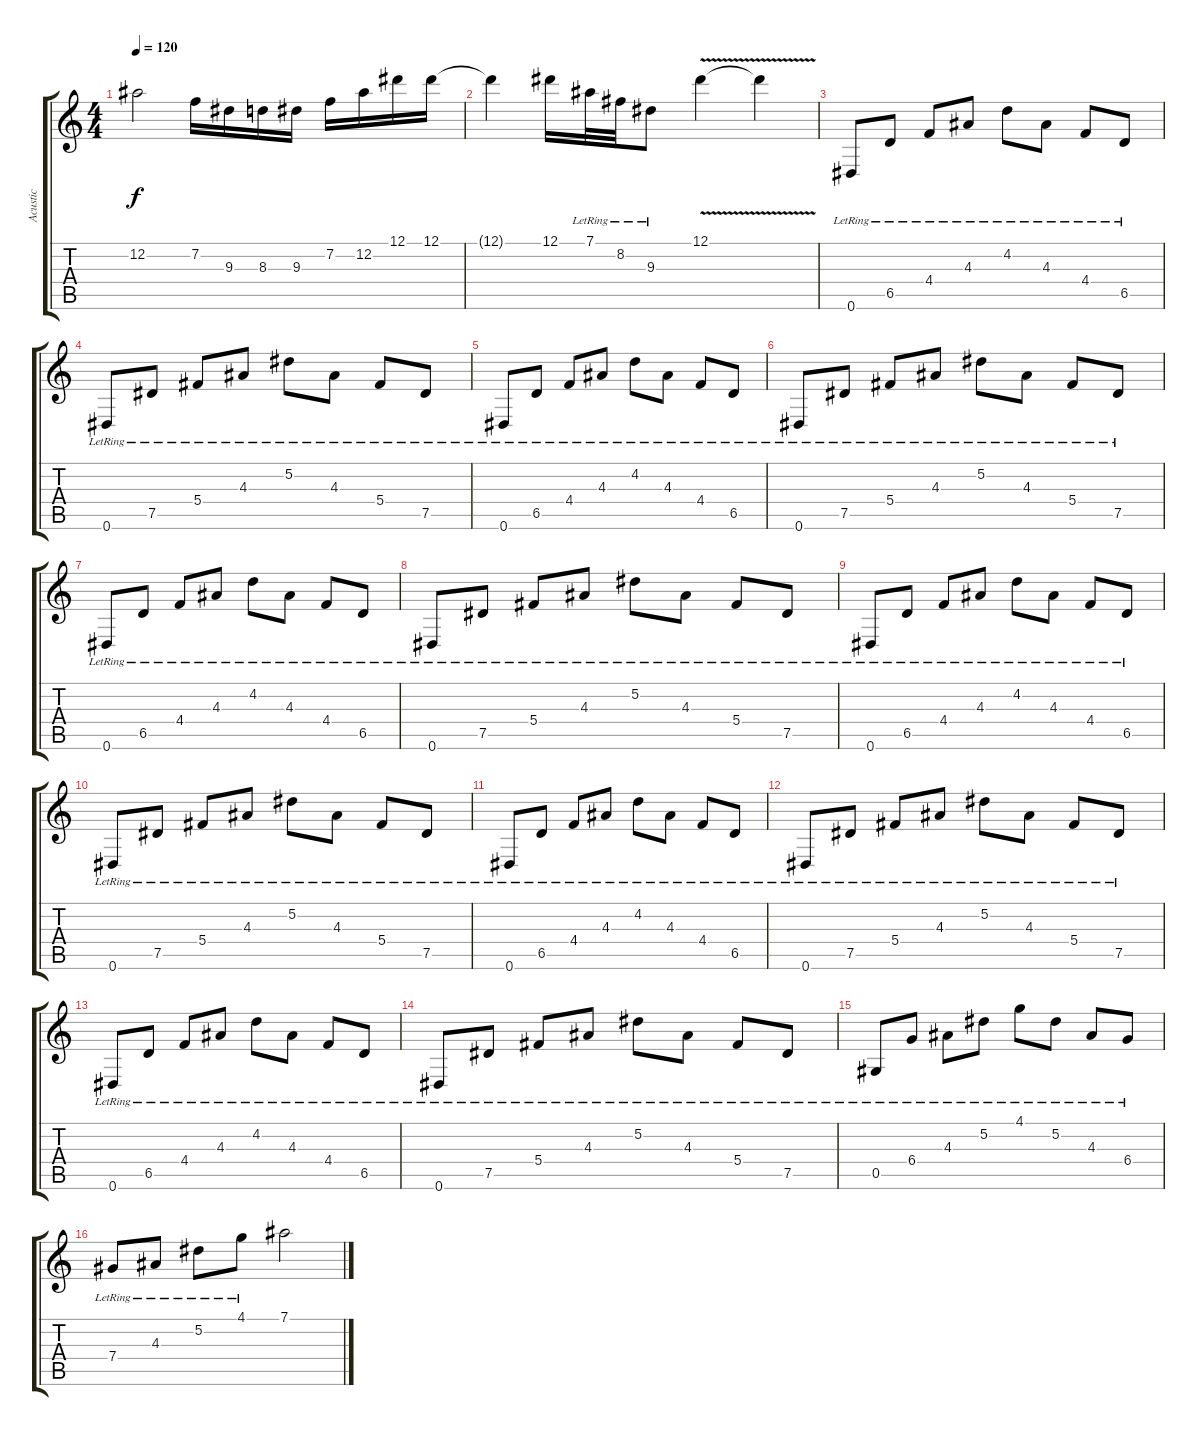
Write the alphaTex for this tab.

\track ("Acustic" "Acustic") {instrument acousticguitarsteel}
\staff {score tabs}
\tuning (Eb4 Bb3 Gb3 Db3 Ab2 Eb2) {hide}
\ts (4 4)
\tempo 120
\clef g2
\ks c
12.2.2{dy f} 7.2.16 9.3.16 8.3.16 9.3.16 7.2.16 12.2.16 12.1.16 12.1.16 |
12.1{t}.4 12.1.16 7.1{lr}.32 8.2{lr}.32 9.3{lr}.8 12.1{v}.4 12.1{t}.4 |
0.6{lr}.8 6.5{lr}.8 4.4{lr}.8 4.3{lr}.8 4.2{lr}.8 4.3{lr}.8 4.4{lr}.8 6.5{lr}.8 |
0.6{lr}.8 7.5{lr}.8 5.4{lr}.8 4.3{lr}.8 5.2{lr}.8 4.3{lr}.8 5.4{lr}.8 7.5{lr}.8 |
0.6{lr}.8 6.5{lr}.8 4.4{lr}.8 4.3{lr}.8 4.2{lr}.8 4.3{lr}.8 4.4{lr}.8 6.5{lr}.8 |
0.6{lr}.8 7.5{lr}.8 5.4{lr}.8 4.3{lr}.8 5.2{lr}.8 4.3{lr}.8 5.4{lr}.8 7.5{lr}.8 |
0.6{lr}.8 6.5{lr}.8 4.4{lr}.8 4.3{lr}.8 4.2{lr}.8 4.3{lr}.8 4.4{lr}.8 6.5{lr}.8 |
0.6{lr}.8 7.5{lr}.8 5.4{lr}.8 4.3{lr}.8 5.2{lr}.8 4.3{lr}.8 5.4{lr}.8 7.5{lr}.8 |
0.6{lr}.8 6.5{lr}.8 4.4{lr}.8 4.3{lr}.8 4.2{lr}.8 4.3{lr}.8 4.4{lr}.8 6.5{lr}.8 |
0.6{lr}.8 7.5{lr}.8 5.4{lr}.8 4.3{lr}.8 5.2{lr}.8 4.3{lr}.8 5.4{lr}.8 7.5{lr}.8 |
0.6{lr}.8 6.5{lr}.8 4.4{lr}.8 4.3{lr}.8 4.2{lr}.8 4.3{lr}.8 4.4{lr}.8 6.5{lr}.8 |
0.6{lr}.8 7.5{lr}.8 5.4{lr}.8 4.3{lr}.8 5.2{lr}.8 4.3{lr}.8 5.4{lr}.8 7.5{lr}.8 |
0.6{lr}.8 6.5{lr}.8 4.4{lr}.8 4.3{lr}.8 4.2{lr}.8 4.3{lr}.8 4.4{lr}.8 6.5{lr}.8 |
0.6{lr}.8 7.5{lr}.8 5.4{lr}.8 4.3{lr}.8 5.2{lr}.8 4.3{lr}.8 5.4{lr}.8 7.5{lr}.8 |
0.5{lr}.8 6.4{lr}.8 4.3{lr}.8 5.2{lr}.8 4.1{lr}.8 5.2{lr}.8 4.3{lr}.8 6.4{lr}.8 |
7.4{lr}.8 4.3{lr}.8 5.2{lr}.8 4.1{lr}.8 7.1.2
